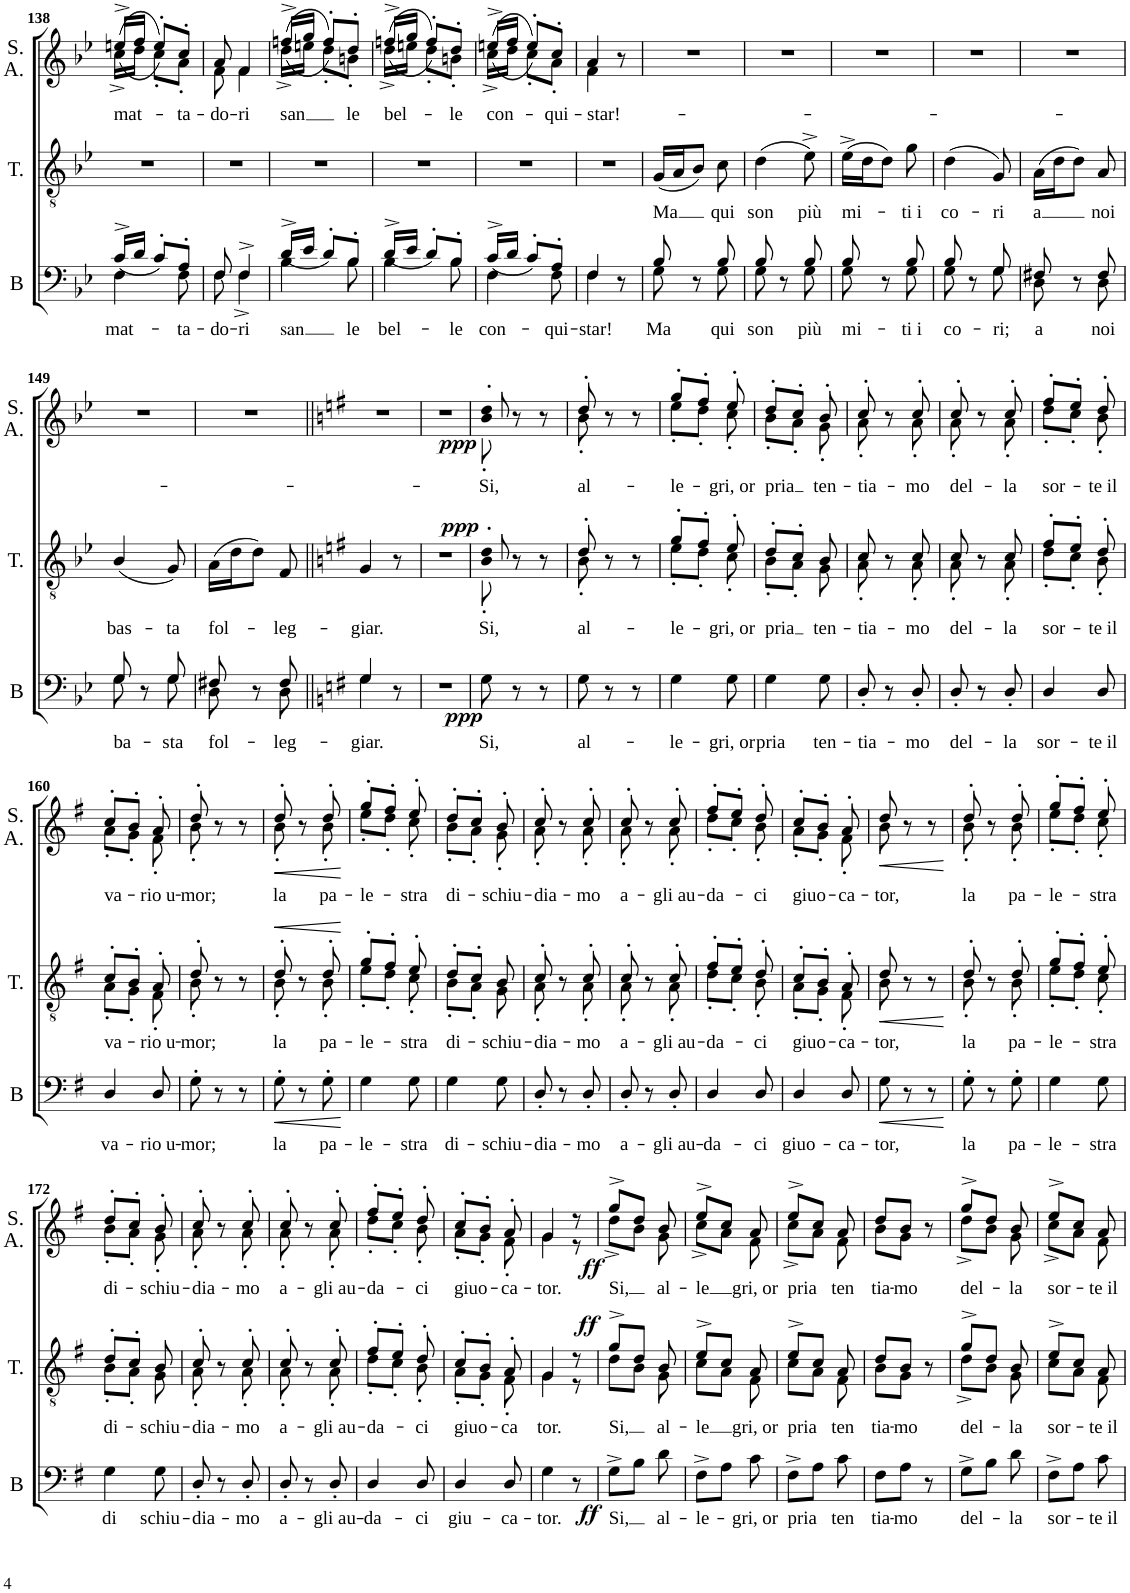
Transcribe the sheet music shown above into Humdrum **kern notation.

**kern	**text	**dynam	**kern	**text	**dynam	**kern	**text	**dynam
*part3	*part3	*part3	*part2	*part2	*part2	*part1	*part1	*part1
*staff3	*staff3	*staff3	*staff2	*staff2	*staff2	*staff1	*staff1	*staff1
*I"Bass	*	*	*I"Tenor	*	*	*I"Soprano Alto	*	*
*I'B	*	*	*I'T.	*	*	*I'S. A.	*	*
!!LO:PB:g=z
*clefF4	*	*	*clefGv2	*	*	*clefG2	*	*
*k[b-e-]	*	*	*k[b-e-]	*	*	*k[b-e-]	*	*
*M3/8	*	*	*M3/8	*	*	*M3/8	*	*
=138	=138	=138	=138	=138	=138	=138	=138	=138
!	!LO:LY:b	!	!	!	!	!	!LO:LY:b	!
*^	*	*	*	*	*	*^	*	*
4F\	(16c^/LL	mat-	.	4.r	.	.	(16cc^\LL	(16een^/LL	mat-	.
.	16d/JJ	.	.	.	.	.	16dd\JJ	16ff/JJ	.	.
.	8c'/L)	.	.	.	.	.	8cc'\L)	8ee'/L)	.	.
!	!	!LO:LY:b	!	!	!	!	!	!	!LO:LY:b	!
8F\	8A'/J	-ta-	.	.	.	.	8a'\J	8cc'/J	-ta-	.
=139	=139	=139	=139	=139	=139	=139	=139	=139	=139	=139
!	!	!LO:LY:b	!	!	!	!	!	!	!LO:LY:b	!
8F/	8F\	-do-	.	4.r	.	.	8f\	8a/	-do-	.
!	!	!LO:LY:b	!	!	!	!	!	!	!LO:LY:b	!
4F^/	4F^\	-ri	.	.	.	.	4f/	4f\	-ri	.
=140	=140	=140	=140	=140	=140	=140	=140	=140	=140	=140
!	!	!LO:LY:b	!	!	!	!	!	!	!LO:LY:b	!
4B-\	(16d^/LL	san	.	4.r	.	.	(16dd^\LL	(16ffn^/LL	-san	.
.	16e-/JJ	.	.	.	.	.	16een\JJ	16gg/JJ	.	.
.	8d'/L)	.	.	.	.	.	8dd'\L)	8ff'/L)	.	.
!	!	!LO:LY:b	!	!	!	!	!	!	!LO:LY:b	!
8B-\	8B-'/J	le	.	.	.	.	8bn'\J	8dd'/J	le	.
=141	=141	=141	=141	=141	=141	=141	=141	=141	=141	=141
!	!	!LO:LY:b	!	!	!	!	!	!	!LO:LY:b	!
4B-\	(16d^/LL	bel-	.	4.r	.	.	(16dd^\LL	(16ffn^/LL	bel-	.
.	16e-/JJ	.	.	.	.	.	16een\JJ	16gg/JJ	.	.
.	8d'/L)	.	.	.	.	.	8dd'\L)	8ff'/L)	.	.
!	!	!LO:LY:b	!	!	!	!	!	!	!LO:LY:b	!
8B-\	8B-'/J	-le	.	.	.	.	8bn'\J	8dd'/J	-le	.
=142	=142	=142	=142	=142	=142	=142	=142	=142	=142	=142
!	!	!LO:LY:b	!	!	!	!	!	!	!LO:LY:b	!
4F\	(16c^/LL	con-	.	4.r	.	.	(16cc^\LL	(16een^/LL	con-	.
.	16d/JJ	.	.	.	.	.	16dd\JJ	16ff/JJ	.	.
.	8c'/L)	.	.	.	.	.	8cc'\L)	8ee'/L)	.	.
!	!	!LO:LY:b	!	!	!	!	!	!	!LO:LY:b	!
8F\	8A'/J	-qui-	.	.	.	.	8a'\J	8cc'/J	-qui-	.
=143	=143	=143	=143	=143	=143	=143	=143	=143	=143	=143
!	!	!LO:LY:b	!	!	!	!	!	!	!LO:LY:b	!
4F/	4F\	-star!	.	4.r	.	.	4f\	4a/	-star!-	.
8r	8ryy	.	.	.	.	.	8r	8ryy	.	.
=144	=144	=144	=144	=144	=144	=144	=144	=144	=144	=144
!	!	!LO:LY:b	!	!	!LO:LY:b	!	!	!	!	!
*	*	*	*	*	*	*	*v	*v	*	*
8G\	8B-/	Ma	.	(16G/LL	-Ma	.	4.r	.	.
.	.	.	.	16A/J	.	.	.	.	.
8r	8ryy	.	.	8B-/J)	.	.	.	.	.
!	!	!LO:LY:b	!	!	!LO:LY:b	!	!	!	!
8G\	8B-/	qui	.	8c\	qui	.	.	.	.
=145	=145	=145	=145	=145	=145	=145	=145	=145	=145
!	!	!LO:LY:b	!	!	!LO:LY:b	!	!	!	!
8G\	8B-/	son	.	(4d\	son	.	4.r	.	.
8r	8ryy	.	.	.	.	.	.	.	.
!	!	!LO:LY:b	!	!	!LO:LY:b	!	!	!	!
8G\	8B-/	più	.	8e-^\)	più	.	.	.	.
=146	=146	=146	=146	=146	=146	=146	=146	=146	=146
!	!	!LO:LY:b	!	!	!LO:LY:b	!	!	!	!
8G\	8B-/	mi-	.	(16e-^\LL	mi-	.	4.r	.	.
.	.	.	.	16d\J	.	.	.	.	.
8r	8ryy	.	.	8d\J)	.	.	.	.	.
!	!	!LO:LY:b	!	!	!LO:LY:b	!	!	!	!
8G\	8B-/	-ti i	.	8g\	-ti i	.	.	.	.
=147	=147	=147	=147	=147	=147	=147	=147	=147	=147
!	!	!LO:LY:b	!	!	!LO:LY:b	!	!	!	!
8G\	8B-/	co-	.	(4d\	co-	.	4.r	.	.
8r	8ryy	.	.	.	.	.	.	.	.
!	!	!LO:LY:b	!	!	!LO:LY:b	!	!	!	!
8G\	8G/	-ri;	.	8G/)	-ri	.	.	.	.
=148	=148	=148	=148	=148	=148	=148	=148	=148	=148
!	!	!LO:LY:b	!	!	!LO:LY:b	!	!	!	!
8D\	8F#X/	a	.	(16A\LL	-a	.	4.r	.	.
.	.	.	.	16d\J	.	.	.	.	.
8r	8ryy	.	.	8d\J)	.	.	.	.	.
!	!	!LO:LY:b	!	!	!LO:LY:b	!	!	!	!
8D\	8F#/	noi	.	8A/	noi	.	.	.	.
!!LO:LB:g=z
=149	=149	=149	=149	=149	=149	=149	=149	=149	=149
!	!	!LO:LY:b	!	!	!LO:LY:b	!	!	!	!
8G\	8G/	ba-	.	(4B-/	bas-	.	4.r	.	.
8r	8ryy	.	.	.	.	.	.	.	.
!	!	!LO:LY:b	!	!	!LO:LY:b	!	!	!	!
8G/	8G\	-sta	.	8G/)	-ta	.	.	.	.
=150	=150	=150	=150	=150	=150	=150	=150	=150	=150
!	!	!LO:LY:b	!	!	!LO:LY:b	!	!	!	!
8D\	8F#X/	fol-	.	(16A\LL	-fol-	.	4.r	.	.
.	.	.	.	16d\J	.	.	.	.	.
8r	8ryy	.	.	8d\J)	.	.	.	.	.
!	!	!LO:LY:b	!	!	!LO:LY:b	!	!	!	!
8D\	8F#/	-leg-	.	8F/	-leg-	.	.	.	.
=151||	=151||	=151||	=151||	=151||	=151||	=151||	=151||	=151||	=151||
*k[f#]	*	*	*	*k[f#]	*	*	*k[f#]	*	*
!	!	!LO:LY:b	!	!	!LO:LY:b	!	!	!	!
4G/	4G\	-giar.	.	4G/	-giar.	.	4.r	.	.
8r	8ryy	.	.	8r	.	.	.	.	.
*v	*v	*	*	*	*	*	*	*	*
=152	=152	=152	=152	=152	=152	=152	=152	=152
4.r	.	.	4.r	.	.	4.r	.	.
=153	=153	=153	=153	=153	=153	=153	=153	=153
!	!LO:LY:b	!LO:DY:b	!	!LO:LY:b	!LO:DY:a	!	!LO:LY:b	!LO:DY:b
*	*	*	*^	*	*	*^	*	*
8G\	Si,	ppp	8B'<\	8d'>/	Si,	ppp	8b'\	8dd'/	Si,	ppp
8r	.	.	8r	8ryy	.	.	8r	8ryy	.	.
8r	.	.	8r	8ryy	.	.	8r	8ryy	.	.
=154	=154	=154	=154	=154	=154	=154	=154	=154	=154	=154
!	!LO:LY:b	!	!	!	!LO:LY:b	!	!	!	!LO:LY:b	!
8G\	al-	.	8B'<\	8d'>/	al-	.	8b'\	8dd'/	al-	.
8r	.	.	8r	8ryy	.	.	8r	8ryy	.	.
8r	.	.	8r	8ryy	.	.	8r	8ryy	.	.
=155	=155	=155	=155	=155	=155	=155	=155	=155	=155	=155
!	!LO:LY:b	!	!	!	!LO:LY:b	!	!	!	!LO:LY:b	!
4G\	-le-	.	8e'<\L	8g'>/L	-le-	.	8ee'\L	8gg'/L	-le-	.
.	.	.	8d'<\J	8f#'>/J	.	.	8dd'\J	8ff#'/J	.	.
!	!LO:LY:b	!	!	!	!LO:LY:b	!	!	!	!LO:LY:b	!
8G\	-gri, or	.	8c'<\	8e'>/	-gri, or	.	8cc'\	8ee'/	-gri, or	.
=156	=156	=156	=156	=156	=156	=156	=156	=156	=156	=156
!	!LO:LY:b	!	!	!	!LO:LY:b	!	!	!	!LO:LY:b	!
4G\	pria	.	8B'<\L	8d'>/L	-pria	.	8b'\L	8dd'/L	-pria	.
.	.	.	8A'<\J	8c'>/J	.	.	8a'\J	8cc'/J	.	.
!	!LO:LY:b	!	!	!	!LO:LY:b	!	!	!	!LO:LY:b	!
8G\	ten-	.	8G\	8B/	ten-	.	8g'\	8b'/	ten-	.
=157	=157	=157	=157	=157	=157	=157	=157	=157	=157	=157
!	!LO:LY:b	!	!	!	!LO:LY:b	!	!	!	!LO:LY:b	!
8D'/	-tia-	.	8A'<\	8c'</	-tia-	.	8a'\	8cc'/	-tia-	.
8r	.	.	8r	8ryy	.	.	8r	8ryy	.	.
!	!LO:LY:b	!	!	!	!LO:LY:b	!	!	!	!LO:LY:b	!
8D'/	-mo	.	8A'<\	8c'</	-mo	.	8a'\	8cc'/	-mo	.
=158	=158	=158	=158	=158	=158	=158	=158	=158	=158	=158
!	!LO:LY:b	!	!	!	!LO:LY:b	!	!	!	!LO:LY:b	!
8D'/	del-	.	8A'<\	8c'</	-del-	.	8a'\	8cc'/	-del-	.
8r	.	.	8r	8ryy	.	.	8r	8ryy	.	.
!	!LO:LY:b	!	!	!	!LO:LY:b	!	!	!	!LO:LY:b	!
8D'/	-la	.	8A'<\	8c'</	-la	.	8a'\	8cc'/	-la	.
=159	=159	=159	=159	=159	=159	=159	=159	=159	=159	=159
!	!LO:LY:b	!	!	!	!LO:LY:b	!	!	!	!LO:LY:b	!
4D/	sor-	.	8d'<\L	8f#'>/L	-sor-	.	8dd'\L	8ff#'/L	-sor-	.
.	.	.	8c'<\J	8e'>/J	.	.	8cc'\J	8ee'/J	.	.
!	!LO:LY:b	!	!	!	!LO:LY:b	!	!	!	!LO:LY:b	!
8D/	-te il	.	8B'<\	8d'>/	-te il	.	8b'\	8dd'/	-te il	.
!!LO:LB:g=z	!!
=160	=160	=160	=160	=160	=160	=160	=160	=160	=160	=160
!	!LO:LY:b	!	!	!	!LO:LY:b	!	!	!	!LO:LY:b	!
4D/	va-	.	8A'<\L	8c'>/L	-va-	.	8a'\L	8cc'/L	-va-	.
.	.	.	8G'<\J	8B'>/J	.	.	8g'\J	8b'/J	.	.
!	!LO:LY:b	!	!	!	!LO:LY:b	!	!	!	!LO:LY:b	!
8D/	-rio u-	.	8F#'\	8A'/	-rio u-	.	8f#'\	8a'/	-rio u-	.
=161	=161	=161	=161	=161	=161	=161	=161	=161	=161	=161
!	!LO:LY:b	!	!	!	!LO:LY:b	!	!	!	!LO:LY:b	!
8G'\	-mor;	.	8B'<\	8d'>/	-mor;	.	8b'\	8dd'/	-mor;	.
8r	.	.	8r	4ryy	.	.	8r	4ryy	.	.
8r	.	.	8r	.	.	.	8r	.	.	.
=162	=162	=162	=162	=162	=162	=162	=162	=162	=162	=162
!	!LO:LY:b	!LO:HP:b	!	!	!LO:LY:b	!LO:HP:b	!	!	!LO:LY:b	!LO:HP:b
8G'\	la	<	8B'<\	8d'>/	-la	<	8b'\	8dd'/	-la	<
8r	.	.	8r	8ryy	.	.	8r	8ryy	.	.
!	!LO:LY:b	!	!	!	!LO:LY:b	!	!	!	!LO:LY:b	!
8G'\	pa-	.	8B'<\	8d'>/	-pa-	.	8b'\	8dd'/	-pa-	.
*	*	*	*v	*v	*	*	*	*	*	*
*	*	*	*	*	*	*v	*v	*	*
.	.	[	.	.	[	.	.	[
=163	=163	=163	=163	=163	=163	=163	=163	=163
!	!LO:LY:b	!	!	!LO:LY:b	!	!	!LO:LY:b	!
*	*	*	*^	*	*	*^	*	*
4G\	-le-	.	8e'<\L	8g'>/L	-le-	.	8ee'\L	8gg'/L	-le-	.
.	.	.	8d'<\J	8f#'>/J	.	.	8dd'\J	8ff#'/J	.	.
!	!LO:LY:b	!	!	!	!LO:LY:b	!	!	!	!LO:LY:b	!
8G\	-stra	.	8c'<\	8e'>/	-stra	.	8cc'\	8ee'/	-stra	.
=164	=164	=164	=164	=164	=164	=164	=164	=164	=164	=164
!	!LO:LY:b	!	!	!	!LO:LY:b	!	!	!	!LO:LY:b	!
4G\	di-	.	8B'<\L	8d'>/L	-di-	.	8b'<\L	8dd'>/L	-di-	.
.	.	.	8A'<\J	8c'>/J	.	.	8a'<\J	8cc'>/J	.	.
!	!LO:LY:b	!	!	!	!LO:LY:b	!	!	!	!LO:LY:b	!
8G\	-schiu-	.	8G\	8B/	-schiu-	.	8g'\	8b'/	-schiu-	.
=165	=165	=165	=165	=165	=165	=165	=165	=165	=165	=165
!	!LO:LY:b	!	!	!	!LO:LY:b	!	!	!	!LO:LY:b	!
8D'/	-dia-	.	8A'\	8c'/	-dia-	.	8a'\	8cc'/	-dia-	.
8r	.	.	8r	8ryy	.	.	8r	8ryy	.	.
!	!LO:LY:b	!	!	!	!LO:LY:b	!	!	!	!LO:LY:b	!
8D'/	-mo	.	8A'\	8c'/	-mo	.	8a'\	8cc'/	-mo	.
=166	=166	=166	=166	=166	=166	=166	=166	=166	=166	=166
!	!LO:LY:b	!	!	!	!LO:LY:b	!	!	!	!LO:LY:b	!
8D'/	a-	.	8A'\	8c'/	-a-	.	8a'\	8cc'/	a-	.
8r	.	.	8r	8ryy	.	.	8r	8ryy	.	.
!	!LO:LY:b	!	!	!	!LO:LY:b	!	!	!	!LO:LY:b	!
8D'/	-gli au-	.	8A'\	8c'/	-gli au-	.	8a'\	8cc'/	-gli au-	.
=167	=167	=167	=167	=167	=167	=167	=167	=167	=167	=167
!	!LO:LY:b	!	!	!	!LO:LY:b	!	!	!	!LO:LY:b	!
4D/	-da-	.	8d'<\L	8f#'>/L	-da-	.	8dd'\L	8ff#'/L	-da-	.
.	.	.	8c'<\J	8e'>/J	.	.	8cc'\J	8ee'/J	.	.
!	!LO:LY:b	!	!	!	!LO:LY:b	!	!	!	!LO:LY:b	!
8D/	-ci	.	8B'<\	8d'>/	-ci	.	8b'\	8dd'/	-ci	.
=168	=168	=168	=168	=168	=168	=168	=168	=168	=168	=168
!	!LO:LY:b	!	!	!	!LO:LY:b	!	!	!	!LO:LY:b	!
4D/	giuo-	.	8A'<\L	8c'>/L	-giuo-	.	8a'\L	8cc'/L	giuo-	.
.	.	.	8G'<\J	8B'>/J	.	.	8g'\J	8b'/J	.	.
!	!LO:LY:b	!	!	!	!LO:LY:b	!	!	!	!LO:LY:b	!
8D/	-ca-	.	8F#'\	8A'/	-ca-	.	8f#'\	8a'/	-ca-	.
=169	=169	=169	=169	=169	=169	=169	=169	=169	=169	=169
!	!LO:LY:b	!LO:HP:b	!	!	!LO:LY:b	!LO:HP:b	!	!	!LO:LY:b	!LO:HP:b
8G\	-tor,	<	8B\	8d/	-tor,	<	8b\	8dd/	-tor,	<
8r	.	.	8r	4ryy	.	.	8r	4ryy	.	.
8r	.	.	8r	.	.	.	8r	.	.	.
*	*	*	*v	*v	*	*	*	*	*	*
*	*	*	*	*	*	*v	*v	*	*
.	.	[	.	.	[	.	.	[
=170	=170	=170	=170	=170	=170	=170	=170	=170
!	!LO:LY:b	!	!	!LO:LY:b	!	!	!LO:LY:b	!
*	*	*	*^	*	*	*^	*	*
8G'\	la	.	8B'<\	8d'>/	-la	.	8b'\	8dd'/	-la	.
8r	.	.	8r	8ryy	.	.	8r	8ryy	.	.
!	!LO:LY:b	!	!	!	!LO:LY:b	!	!	!	!LO:LY:b	!
8G'\	pa-	.	8B'<\	8d'>/	-pa-	.	8b'\	8dd'/	-pa-	.
=171	=171	=171	=171	=171	=171	=171	=171	=171	=171	=171
!	!LO:LY:b	!	!	!	!LO:LY:b	!	!	!	!LO:LY:b	!
4G\	-le-	.	8e'<\L	8g'>/L	-le-	.	8ee'<\L	8gg'>/L	-le-	.
.	.	.	8d'<\J	8f#'>/J	.	.	8dd'<\J	8ff#'>/J	.	.
!	!LO:LY:b	!	!	!	!LO:LY:b	!	!	!	!LO:LY:b	!
8G\	-stra	.	8c'<\	8e'>/	-stra	.	8cc'\	8ee'/	-stra	.
!!LO:LB:g=z	!!
=172	=172	=172	=172	=172	=172	=172	=172	=172	=172	=172
!	!LO:LY:b	!	!	!	!LO:LY:b	!	!	!	!LO:LY:b	!
4G\	di	.	8B'<\L	8d'>/L	-di-	.	8b'<\L	8dd'>/L	-di-	.
.	.	.	8A'<\J	8c'>/J	.	.	8a'<\J	8cc'>/J	.	.
!	!LO:LY:b	!	!	!	!LO:LY:b	!	!	!	!LO:LY:b	!
8G\	schiu-	.	8G\	8B/	-schiu-	.	8g'\	8b'/	-schiu-	.
=173	=173	=173	=173	=173	=173	=173	=173	=173	=173	=173
!	!LO:LY:b	!	!	!	!LO:LY:b	!	!	!	!LO:LY:b	!
8D'/	-dia-	.	8A'\	8c'/	-dia-	.	8a'\	8cc'/	-dia-	.
8r	.	.	8r	8ryy	.	.	8r	8ryy	.	.
!	!LO:LY:b	!	!	!	!LO:LY:b	!	!	!	!LO:LY:b	!
8D'/	-mo	.	8A'\	8c'/	-mo	.	8a'\	8cc'/	-mo	.
=174	=174	=174	=174	=174	=174	=174	=174	=174	=174	=174
!	!LO:LY:b	!	!	!	!LO:LY:b	!	!	!	!LO:LY:b	!
8D'/	a-	.	8A'\	8c'/	-a-	.	8a'\	8cc'/	a-	.
8r	.	.	8r	8ryy	.	.	8r	8ryy	.	.
!	!LO:LY:b	!	!	!	!LO:LY:b	!	!	!	!LO:LY:b	!
8D'/	-gli au-	.	8A'\	8c'/	-gli au-	.	8a'\	8cc'/	-gli au-	.
=175	=175	=175	=175	=175	=175	=175	=175	=175	=175	=175
!	!LO:LY:b	!	!	!	!LO:LY:b	!	!	!	!LO:LY:b	!
4D/	-da-	.	8d'<\L	8f#'>/L	-da-	.	8dd'\L	8ff#'/L	-da-	.
.	.	.	8c'<\J	8e'>/J	.	.	8cc'\J	8ee'/J	.	.
!	!LO:LY:b	!	!	!	!LO:LY:b	!	!	!	!LO:LY:b	!
8D/	-ci	.	8B'<\	8d'>/	-ci	.	8b'\	8dd'/	-ci	.
=176	=176	=176	=176	=176	=176	=176	=176	=176	=176	=176
!	!LO:LY:b	!	!	!	!LO:LY:b	!	!	!	!LO:LY:b	!
4D/	giu-	.	8A'\L	8c'/L	-giuo-	.	8a'\L	8cc'/L	giuo-	.
.	.	.	8G'\J	8B'/J	.	.	8g'\J	8b'/J	.	.
!	!LO:LY:b	!	!	!	!LO:LY:b	!	!	!	!LO:LY:b	!
8D/	-ca-	.	8F#'\	8A'/	-ca	.	8f#'\	8a'/	-ca-	.
=177	=177	=177	=177	=177	=177	=177	=177	=177	=177	=177
!	!LO:LY:b	!	!	!	!LO:LY:b	!	!	!	!LO:LY:b	!
4G\	-tor.	.	4G\	4G/	-tor.	.	4g/	4g\	-tor.	.
8r	.	.	8r	8r	.	.	8r	8r	.	.
=178	=178	=178	=178	=178	=178	=178	=178	=178	=178	=178
!	!LO:LY:b	!LO:DY:b	!	!	!LO:LY:b	!LO:DY:a	!	!	!LO:LY:b	!LO:DY:b
8G^\L	Si,	ff	8d^<\L	8g^>/L	Si,	ff	8dd^\L	8gg^/L	Si,	ff
8B\J	.	.	8B\J	8d/J	.	.	8b\J	8dd/J	.	.
!	!LO:LY:b	!	!	!	!LO:LY:b	!	!	!	!LO:LY:b	!
8d\	al-	.	8G\	8B/	al-	.	8g\	8b/	al-	.
=179	=179	=179	=179	=179	=179	=179	=179	=179	=179	=179
!	!LO:LY:b	!	!	!	!LO:LY:b	!	!	!	!LO:LY:b	!
8F#^\L	-le-	.	8c^<\L	8e^>/L	-le-	.	8cc^\L	8ee^/L	-le-	.
8A\J	.	.	8A\J	8c/J	.	.	8a\J	8cc/J	.	.
!	!LO:LY:b	!	!	!	!LO:LY:b	!	!	!	!LO:LY:b	!
8c\	-gri, or	.	8F#\	8A/	-gri, or	.	8f#\	8a/	-gri, or	.
=180	=180	=180	=180	=180	=180	=180	=180	=180	=180	=180
!	!LO:LY:b	!	!	!	!LO:LY:b	!	!	!	!LO:LY:b	!
8F#^\L	-pria	.	8c^<\L	8e^>/L	-pria	.	8cc^\L	8ee^/L	-pria	.
8A\J	.	.	8A\J	8c/J	.	.	8a\J	8cc/J	.	.
!	!LO:LY:b	!	!	!	!LO:LY:b	!	!	!	!LO:LY:b	!
8c\	ten	.	8F#\	8A/	ten	.	8f#\	8a/	ten	.
=181	=181	=181	=181	=181	=181	=181	=181	=181	=181	=181
!	!LO:LY:b	!	!	!	!LO:LY:b	!	!	!	!LO:LY:b	!
8F#\L	-tia-	.	8B\L	8d/L	-tia-	.	8b\L	8dd/L	-tia-	.
!	!LO:LY:b	!	!	!	!LO:LY:b	!	!	!	!LO:LY:b	!
8A\J	-mo	.	8G\J	8B/J	-mo	.	8g\J	8b/J	-mo	.
8r	.	.	8r	8ryy	.	.	8r	8ryy	.	.
=182	=182	=182	=182	=182	=182	=182	=182	=182	=182	=182
!	!LO:LY:b	!	!	!	!LO:LY:b	!	!	!	!LO:LY:b	!
8G^\L	del-	.	8d^<\L	8g^>/L	del-	.	8dd^\L	8gg^/L	del-	.
8B\J	.	.	8B\J	8d/J	.	.	8b\J	8dd/J	.	.
!	!LO:LY:b	!	!	!	!LO:LY:b	!	!	!	!LO:LY:b	!
8d\	-la	.	8G\	8B/	-la	.	8g\	8b/	-la	.
=183	=183	=183	=183	=183	=183	=183	=183	=183	=183	=183
!	!LO:LY:b	!	!	!	!LO:LY:b	!	!	!	!LO:LY:b	!
8F#^\L	sor-	.	8c^<\L	8e^>/L	sor-	.	8cc^\L	8ee^/L	sor-	.
8A\J	.	.	8A\J	8c/J	.	.	8a\J	8cc/J	.	.
!	!LO:LY:b	!	!	!	!LO:LY:b	!	!	!	!LO:LY:b	!
8c\	-te il	.	8F#\	8A/	-te il	.	8f#\	8a/	-te il	.
*	*	*	*v	*v	*	*	*	*	*	*
*	*	*	*	*	*	*v	*v	*	*
=	=	=	=	=	=	=	=	=
*-	*-	*-	*-	*-	*-	*-	*-	*-
